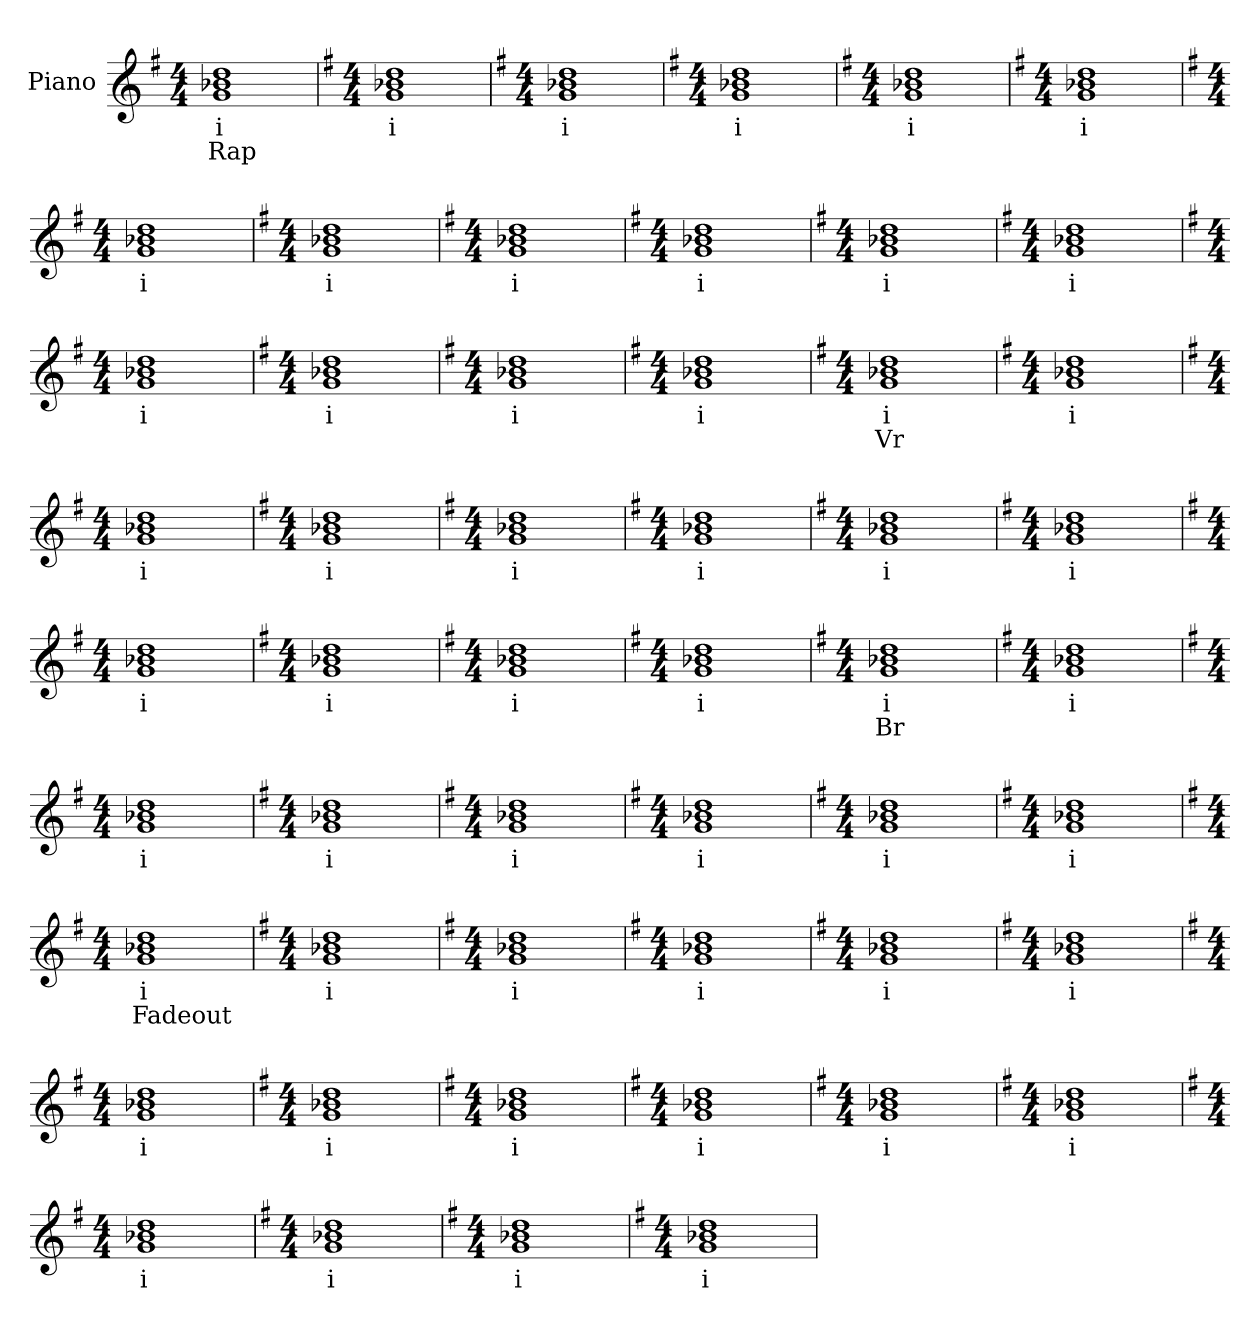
**kern	**text	**text
*part1	*part1	*part1
*staff1	*staff1	*staff1
*I"Piano	*	*
*I'Pno	*	*
*k[f#]	*	*
*G:	*	*
*M4/4	*	*
=	=	=
1g 1b-X 1dd	i	Rap
=	=	=
*k[f#]	*	*
*G:	*	*
*M4/4	*	*
1g 1b-X 1dd	i	.
=	=	=
*k[f#]	*	*
*G:	*	*
*M4/4	*	*
1g 1b-X 1dd	i	.
=	=	=
*k[f#]	*	*
*G:	*	*
*M4/4	*	*
1g 1b-X 1dd	i	.
=	=	=
*k[f#]	*	*
*G:	*	*
*M4/4	*	*
1g 1b-X 1dd	i	.
=	=	=
*k[f#]	*	*
*G:	*	*
*M4/4	*	*
1g 1b-X 1dd	i	.
=	=	=
*k[f#]	*	*
*G:	*	*
*M4/4	*	*
1g 1b-X 1dd	i	.
=	=	=
*k[f#]	*	*
*G:	*	*
*M4/4	*	*
1g 1b-X 1dd	i	.
=	=	=
*k[f#]	*	*
*G:	*	*
*M4/4	*	*
1g 1b-X 1dd	i	.
=	=	=
*k[f#]	*	*
*G:	*	*
*M4/4	*	*
1g 1b-X 1dd	i	.
=	=	=
*k[f#]	*	*
*G:	*	*
*M4/4	*	*
1g 1b-X 1dd	i	.
=	=	=
*k[f#]	*	*
*G:	*	*
*M4/4	*	*
1g 1b-X 1dd	i	.
=	=	=
*k[f#]	*	*
*G:	*	*
*M4/4	*	*
1g 1b-X 1dd	i	.
=	=	=
*k[f#]	*	*
*G:	*	*
*M4/4	*	*
1g 1b-X 1dd	i	.
=	=	=
*k[f#]	*	*
*G:	*	*
*M4/4	*	*
1g 1b-X 1dd	i	.
=	=	=
*k[f#]	*	*
*G:	*	*
*M4/4	*	*
1g 1b-X 1dd	i	.
=	=	=
*k[f#]	*	*
*G:	*	*
*M4/4	*	*
1g 1b-X 1dd	i	Vr
=	=	=
*k[f#]	*	*
*G:	*	*
*M4/4	*	*
1g 1b-X 1dd	i	.
=	=	=
*k[f#]	*	*
*G:	*	*
*M4/4	*	*
1g 1b-X 1dd	i	.
=	=	=
*k[f#]	*	*
*G:	*	*
*M4/4	*	*
1g 1b-X 1dd	i	.
=	=	=
*k[f#]	*	*
*G:	*	*
*M4/4	*	*
1g 1b-X 1dd	i	.
=	=	=
*k[f#]	*	*
*G:	*	*
*M4/4	*	*
1g 1b-X 1dd	i	.
=	=	=
*k[f#]	*	*
*G:	*	*
*M4/4	*	*
1g 1b-X 1dd	i	.
=	=	=
*k[f#]	*	*
*G:	*	*
*M4/4	*	*
1g 1b-X 1dd	i	.
=	=	=
*k[f#]	*	*
*G:	*	*
*M4/4	*	*
1g 1b-X 1dd	i	.
=	=	=
*k[f#]	*	*
*G:	*	*
*M4/4	*	*
1g 1b-X 1dd	i	.
=	=	=
*k[f#]	*	*
*G:	*	*
*M4/4	*	*
1g 1b-X 1dd	i	.
=	=	=
*k[f#]	*	*
*G:	*	*
*M4/4	*	*
1g 1b-X 1dd	i	.
=	=	=
*k[f#]	*	*
*G:	*	*
*M4/4	*	*
1g 1b-X 1dd	i	Br
=	=	=
*k[f#]	*	*
*G:	*	*
*M4/4	*	*
1g 1b-X 1dd	i	.
=	=	=
*k[f#]	*	*
*G:	*	*
*M4/4	*	*
1g 1b-X 1dd	i	.
=	=	=
*k[f#]	*	*
*G:	*	*
*M4/4	*	*
1g 1b-X 1dd	i	.
=	=	=
*k[f#]	*	*
*G:	*	*
*M4/4	*	*
1g 1b-X 1dd	i	.
=	=	=
*k[f#]	*	*
*G:	*	*
*M4/4	*	*
1g 1b-X 1dd	i	.
=	=	=
*k[f#]	*	*
*G:	*	*
*M4/4	*	*
1g 1b-X 1dd	i	.
=	=	=
*k[f#]	*	*
*G:	*	*
*M4/4	*	*
1g 1b-X 1dd	i	.
=	=	=
*k[f#]	*	*
*G:	*	*
*M4/4	*	*
1g 1b-X 1dd	i	Fadeout
=	=	=
*k[f#]	*	*
*G:	*	*
*M4/4	*	*
1g 1b-X 1dd	i	.
=	=	=
*k[f#]	*	*
*G:	*	*
*M4/4	*	*
1g 1b-X 1dd	i	.
=	=	=
*k[f#]	*	*
*G:	*	*
*M4/4	*	*
1g 1b-X 1dd	i	.
=	=	=
*k[f#]	*	*
*G:	*	*
*M4/4	*	*
1g 1b-X 1dd	i	.
=	=	=
*k[f#]	*	*
*G:	*	*
*M4/4	*	*
1g 1b-X 1dd	i	.
=	=	=
*k[f#]	*	*
*G:	*	*
*M4/4	*	*
1g 1b-X 1dd	i	.
=	=	=
*k[f#]	*	*
*G:	*	*
*M4/4	*	*
1g 1b-X 1dd	i	.
=	=	=
*k[f#]	*	*
*G:	*	*
*M4/4	*	*
1g 1b-X 1dd	i	.
=	=	=
*k[f#]	*	*
*G:	*	*
*M4/4	*	*
1g 1b-X 1dd	i	.
=	=	=
*k[f#]	*	*
*G:	*	*
*M4/4	*	*
1g 1b-X 1dd	i	.
=	=	=
*k[f#]	*	*
*G:	*	*
*M4/4	*	*
1g 1b-X 1dd	i	.
=	=	=
*k[f#]	*	*
*G:	*	*
*M4/4	*	*
1g 1b-X 1dd	i	.
=	=	=
*k[f#]	*	*
*G:	*	*
*M4/4	*	*
1g 1b-X 1dd	i	.
=	=	=
*k[f#]	*	*
*G:	*	*
*M4/4	*	*
1g 1b-X 1dd	i	.
=	=	=
*k[f#]	*	*
*G:	*	*
*M4/4	*	*
1g 1b-X 1dd	i	.
=	=	=
*-	*-	*-
